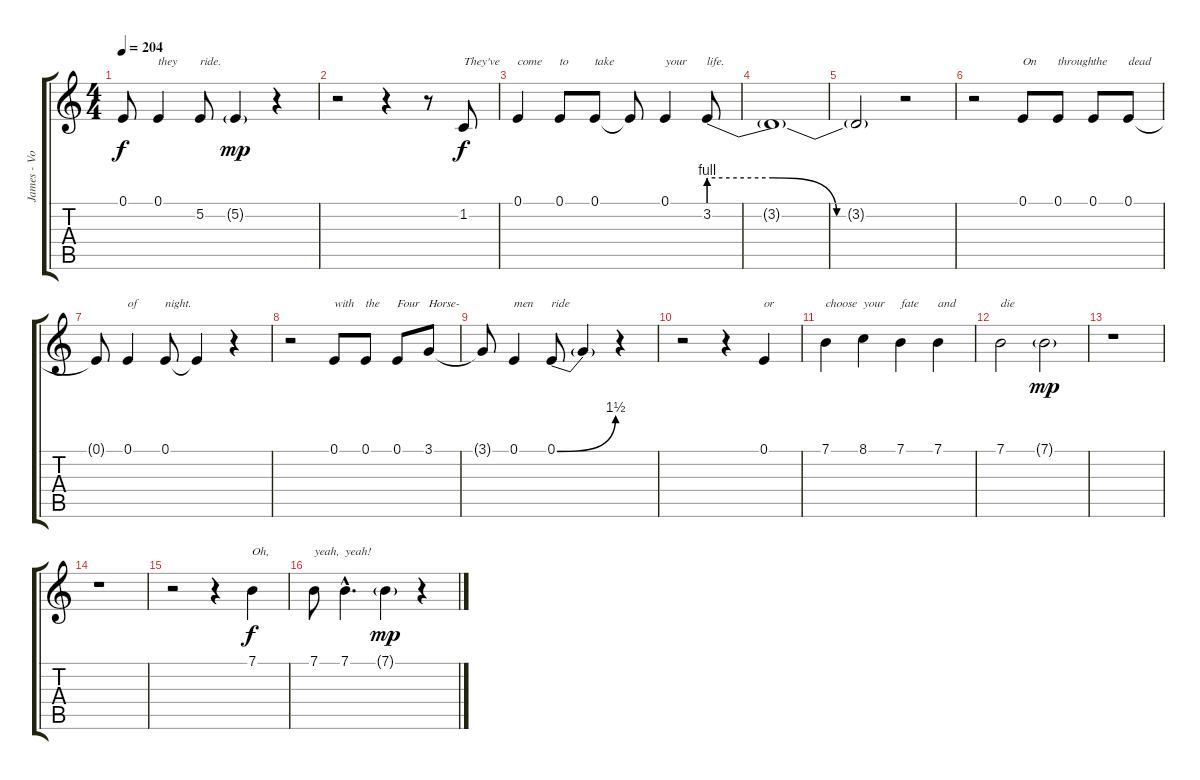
\track ("James - Voice" "James - Vo") {instrument lead2sawtooth}
\staff {score tabs}
\tuning (E4 B3 G3 D3 A2 E2) {hide}
\ts (4 4)
\tempo 204
\clef g2
\ks c
0.1{t}.8{dy f} 0.1.4{txt "they"} 5.2.8{txt "ride."} 5.2{g}.4{dy mp} r.4 |
r.2 r.4 r.8 1.2.8{txt "They've" dy f} |
0.1.4{txt "come"} 0.1.8{txt "to"} 0.1.8{txt "take"} 0.1{t}.8 0.1.4{txt "your"} 3.2{be (custom 0 4 20 4 40 0 60 0)}.8{txt "life."} |
3.2{t}.1 |
3.2{t}.2 r.2 |
r.2 0.1.8{txt "On"} 0.1.8{txt "through"} 0.1.8{txt "the"} 0.1.8{txt "dead"} |
0.1{t}.8 0.1.4{txt "of"} 0.1.8{txt "night."} 0.1{t}.4 r.4 |
r.2 0.1.8{txt "with"} 0.1.8{txt "the"} 0.1.8{txt "Four"} 3.1.8{txt "Horse-"} |
3.1{t}.8 0.1.4{txt "men"} 0.1{be (bend 0 0 60 6)}.8{txt "ride"} 0.1{t}.4 r.4 |
r.2 r.4 0.1.4{txt "or"} |
7.1.4{txt "choose"} 8.1.4{txt "your"} 7.1.4{txt "fate"} 7.1.4{txt "and"} |
7.1.2{txt "die"} 7.1{g}.2{dy mp} |
r.1 |
r.1 |
r.2 r.4 7.1.4{txt "Oh," dy f} |
7.1.8{txt "yeah,"} 7.1{hac}.4{d txt "yeah!"} 7.1{g}.4{dy mp} r.4
